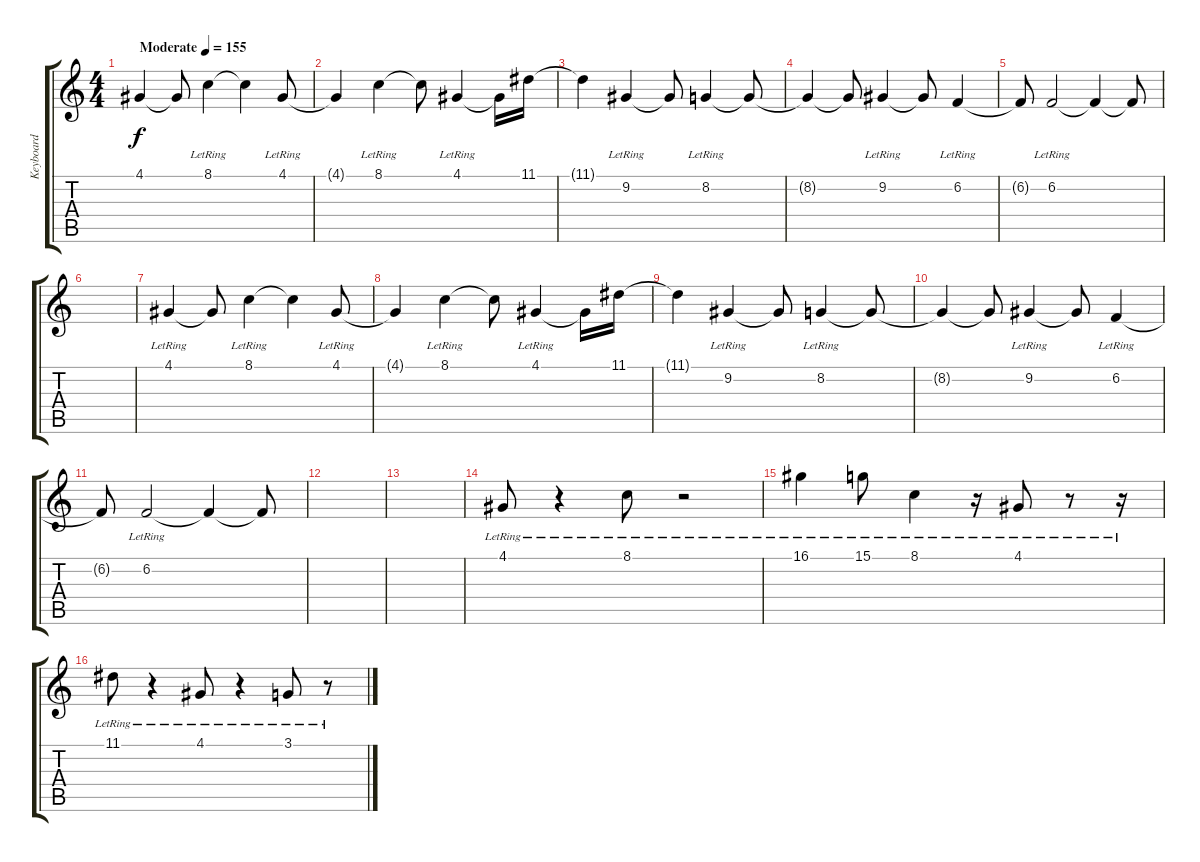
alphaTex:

\track ("Keyboard" "Keyboard") {instrument brightacousticpiano}
\staff {score tabs}
\tuning (E4 B3 G3 D3 A2 E2) {hide}
\ts (4 4)
\tempo (155 "Moderate")
\clef g2
\ks c
4.1.4{dy f volume 4 instrument brightacousticpiano} 4.1{t}.8 8.1{lr}.4 8.1{t}.4 4.1{lr}.8 |
4.1{t}.4 8.1{lr}.4 8.1{t}.8 4.1{lr}.4 4.1{t}.16 11.1.16 |
11.1{t}.4 9.2{lr}.4 9.2{t}.8 8.2{lr}.4 8.2{t}.8 |
8.2{t}.4 8.2{t}.8 9.2{lr}.4 9.2{t}.8 6.2{lr}.4 |
6.2{t}.8 6.2{lr}.2 6.2{t}.4 6.2{t}.8 |
|
4.1{lr}.4 4.1{t}.8 8.1{lr}.4 8.1{t}.4 4.1{lr}.8 |
4.1{t}.4 8.1{lr}.4 8.1{t}.8 4.1{lr}.4 4.1{t}.16 11.1.16 |
11.1{t}.4 9.2{lr}.4 9.2{t}.8 8.2{lr}.4 8.2{t}.8 |
8.2{t}.4 8.2{t}.8 9.2{lr}.4 9.2{t}.8 6.2{lr}.4 |
6.2{t}.8 6.2{lr}.2 6.2{t}.4 6.2{t}.8 |
|
|
4.1{lr}.8{volume 3} r.4 8.1{lr}.8 r.2 |
16.1{lr}.4{volume 7} 15.1{lr}.8 8.1{lr}.4 r.16 4.1{lr}.8{volume 3} r.8 r.16 |
11.1{lr}.8 r.4 4.1{lr}.8 r.4 3.1{lr}.8 r.8
